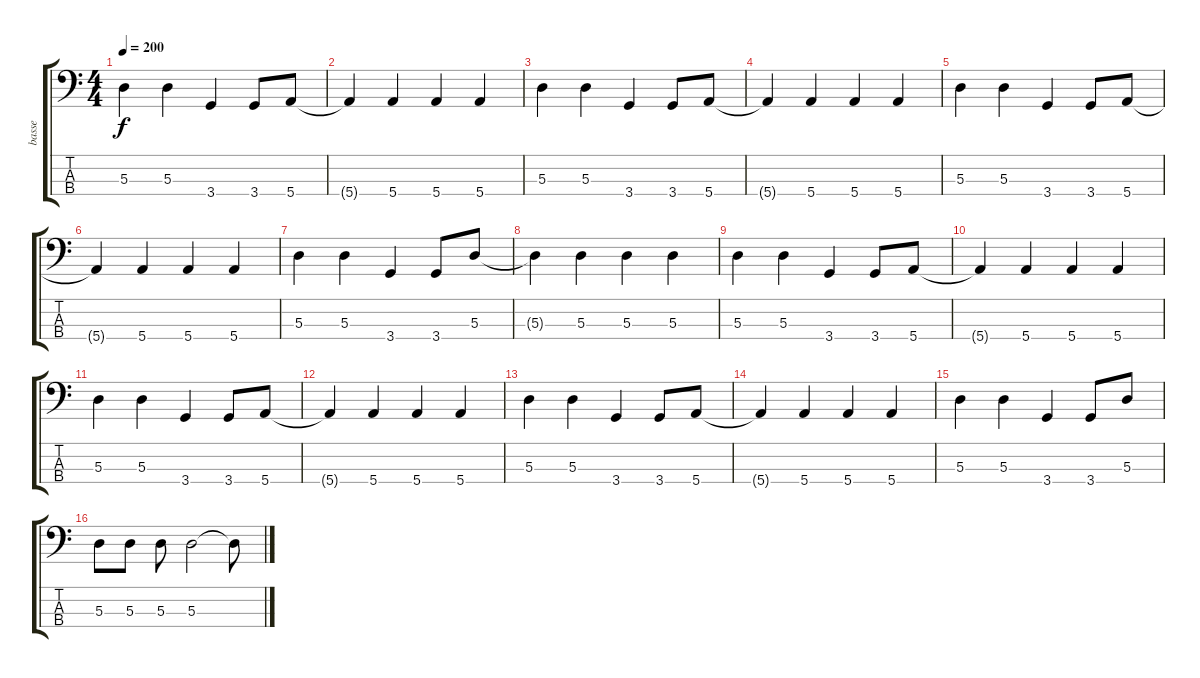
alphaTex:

\track ("basse" "basse") {instrument electricbasspick}
\staff {score tabs}
\tuning (G2 D2 A1 E1) {hide}
\ts (4 4)
\tempo 200
\clef f4
\ks c
5.3.4{dy f} 5.3.4 3.4.4 3.4.8 5.4.8 |
5.4{t}.4 5.4.4 5.4.4 5.4.4 |
5.3.4 5.3.4 3.4.4 3.4.8 5.4.8 |
5.4{t}.4 5.4.4 5.4.4 5.4.4 |
5.3.4 5.3.4 3.4.4 3.4.8 5.4.8 |
5.4{t}.4 5.4.4 5.4.4 5.4.4 |
5.3.4 5.3.4 3.4.4 3.4.8 5.3.8 |
5.3{t}.4 5.3.4 5.3.4 5.3.4 |
5.3.4 5.3.4 3.4.4 3.4.8 5.4.8 |
5.4{t}.4 5.4.4 5.4.4 5.4.4 |
5.3.4 5.3.4 3.4.4 3.4.8 5.4.8 |
5.4{t}.4 5.4.4 5.4.4 5.4.4 |
5.3.4 5.3.4 3.4.4 3.4.8 5.4.8 |
5.4{t}.4 5.4.4 5.4.4 5.4.4 |
5.3.4 5.3.4 3.4.4 3.4.8 5.3.8 |
5.3.8 5.3.8 5.3.8 5.3.2 5.3{t}.8
